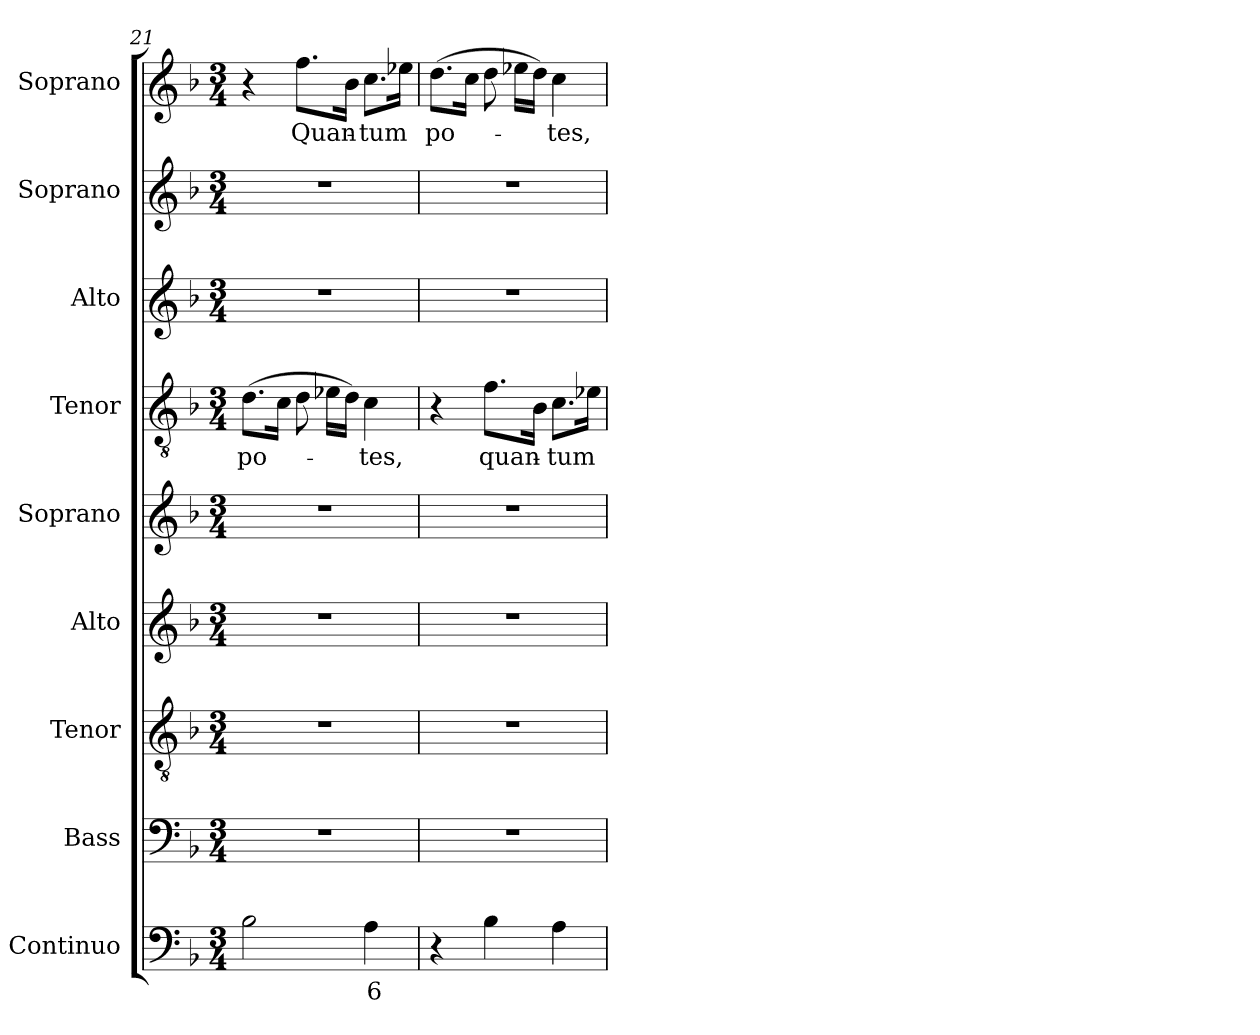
**kern	**text	**kern	**kern	**kern	**kern	**kern	**text	**kern	**kern	**kern	**text
*part9	*part9	*part8	*part7	*part6	*part5	*part4	*part4	*part3	*part2	*part1	*part1
*staff9	*staff9	*staff8	*staff7	*staff6	*staff5	*staff4	*staff4	*staff3	*staff2	*staff1	*staff1
*I"Continuo	*	*I"Bass	*I"Tenor	*I"Alto	*I"Soprano	*I"Tenor	*	*I"Alto	*I"Soprano	*I"Soprano	*
*I'Cont.	*	*I'B.	*I'T.	*I'A.	*I'S.	*I'T.	*	*I'A.	*I'S.	*I'S.	*
*clefF4	*	*clefF4	*clefGv2	*clefG2	*clefG2	*clefGv2	*	*clefG2	*clefG2	*clefG2	*
*	*	*	*ITrd7c12	*	*	*ITrd7c12	*	*	*	*	*
*k[b-]	*	*k[b-]	*k[b-]	*k[b-]	*k[b-]	*k[b-]	*	*k[b-]	*k[b-]	*k[b-]	*
*F:	*	*F:	*F:	*F:	*F:	*F:	*	*F:	*F:	*F:	*
*M3/4	*	*M3/4	*M3/4	*M3/4	*M3/4	*M3/4	*	*M3/4	*M3/4	*M3/4	*
=21	=21	=21	=21	=21	=21	=21	=21	=21	=21	=21	=21
!	!	!LO:N:vis=1	!LO:N:vis=1	!LO:N:vis=1	!LO:N:vis=1	!	!	!	!	!	!
!	!	!	!	!	!	!	!LO:LY:b:color=#000000	!LO:N:vis=1	!LO:N:vis=1	!	!
2B-i\	.	2.r	2.r	2.r	2.r	(8.Di\L	po-	2.r	2.r	4r	.
.	.	.	.	.	.	16Ci\Jk	.	.	.	.	.
!	!	!	!	!	!	!	!	!	!	!	!LO:LY:b:color=#000000
.	.	.	.	.	.	8Di\	.	.	.	8.ffi\L	Quan-
.	.	.	.	.	.	16E-Xi\LL	.	.	.	.	.
.	.	.	.	.	.	16Di\JJ)	.	.	.	16b-i\Jk	.
!	!LO:LY:b:color=#000000	!	!	!	!	!	!	!	!	!	!
!	!	!	!	!	!	!	!LO:LY:b:color=#000000	!	!	!	!
!	!	!	!	!	!	!	!	!	!	!	!LO:LY:b:color=#000000
4Ai\	6	.	.	.	.	4Ci\	-tes,	.	.	8.cci\L	-tum
.	.	.	.	.	.	.	.	.	.	16ee-Xi\Jk	.
=22	=22	=22	=22	=22	=22	=22	=22	=22	=22	=22	=22
!	!	!LO:N:vis=1	!LO:N:vis=1	!LO:N:vis=1	!LO:N:vis=1	!	!	!LO:N:vis=1	!LO:N:vis=1	!	!
!	!	!	!	!	!	!	!	!	!	!	!LO:LY:b:color=#000000
4r	.	2.r	2.r	2.r	2.r	4r	.	2.r	2.r	(8.ddi\L	po-
.	.	.	.	.	.	.	.	.	.	16cci\Jk	.
!	!	!	!	!	!	!	!LO:LY:b:color=#000000	!	!	!	!
4B-i\	.	.	.	.	.	8.Fi\L	quan-	.	.	8ddi\	.
.	.	.	.	.	.	.	.	.	.	16ee-Xi\LL	.
.	.	.	.	.	.	16BB-i\Jk	.	.	.	16ddi\JJ)	.
!	!	!	!	!	!	!	!LO:LY:b:color=#000000	!	!	!	!
!	!	!	!	!	!	!	!	!	!	!	!LO:LY:b:color=#000000
4Ai\	.	.	.	.	.	8.Ci\L	-tum	.	.	4cci\	-tes,
.	.	.	.	.	.	16E-Xi\Jk	.	.	.	.	.
=	=	=	=	=	=	=	=	=	=	=	=
*-	*-	*-	*-	*-	*-	*-	*-	*-	*-	*-	*-
